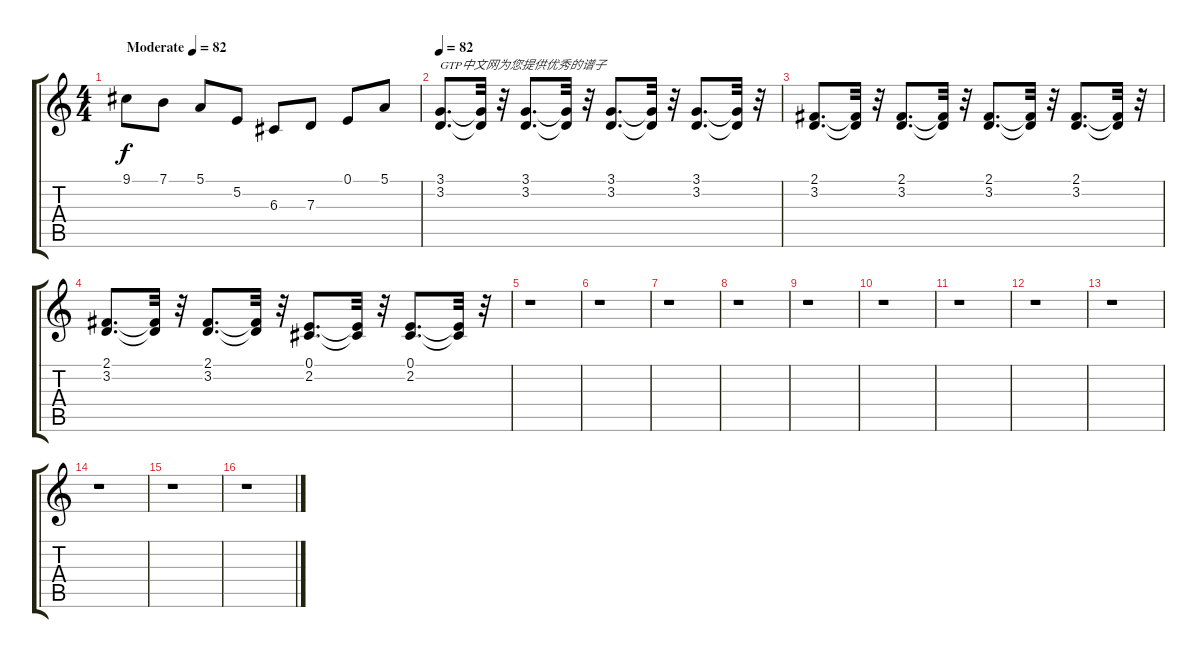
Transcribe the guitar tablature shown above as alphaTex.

\track "" {instrument acousticgrandpiano}
\staff {score tabs}
\tuning (E4 B3 G3 D3 A2 E2) {hide}
\ts (4 4)
\tempo (82 "Moderate")
\clef g2
\ks c
9.1.8{dy f instrument acousticgrandpiano} 7.1.8 5.1.8 5.2.8 6.3.8 7.3.8 0.1.8 5.1.8 |
\tempo 82
(3.1 3.2).8{d txt "GTP中文网为您提供优秀的谱子"} (3.1{t} 3.2{t}).32 r.32 (3.1 3.2).8{d} (3.1{t} 3.2{t}).32 r.32 (3.1 3.2).8{d} (3.1{t} 3.2{t}).32 r.32 (3.1 3.2).8{d} (3.1{t} 3.2{t}).32 r.32 |
(2.1 3.2).8{d} (2.1{t} 3.2{t}).32 r.32 (2.1 3.2).8{d} (2.1{t} 3.2{t}).32 r.32 (2.1 3.2).8{d} (2.1{t} 3.2{t}).32 r.32 (2.1 3.2).8{d} (2.1{t} 3.2{t}).32 r.32 |
(2.1 3.2).8{d} (2.1{t} 3.2{t}).32 r.32 (2.1 3.2).8{d} (2.1{t} 3.2{t}).32 r.32 (0.1 2.2).8{d} (0.1{t} 2.2{t}).32 r.32 (0.1 2.2).8{d} (0.1{t} 2.2{t}).32 r.32 |
r.1 |
r.1 |
r.1 |
r.1 |
r.1 |
r.1 |
r.1 |
r.1 |
r.1 |
r.1 |
r.1 |
r.1
